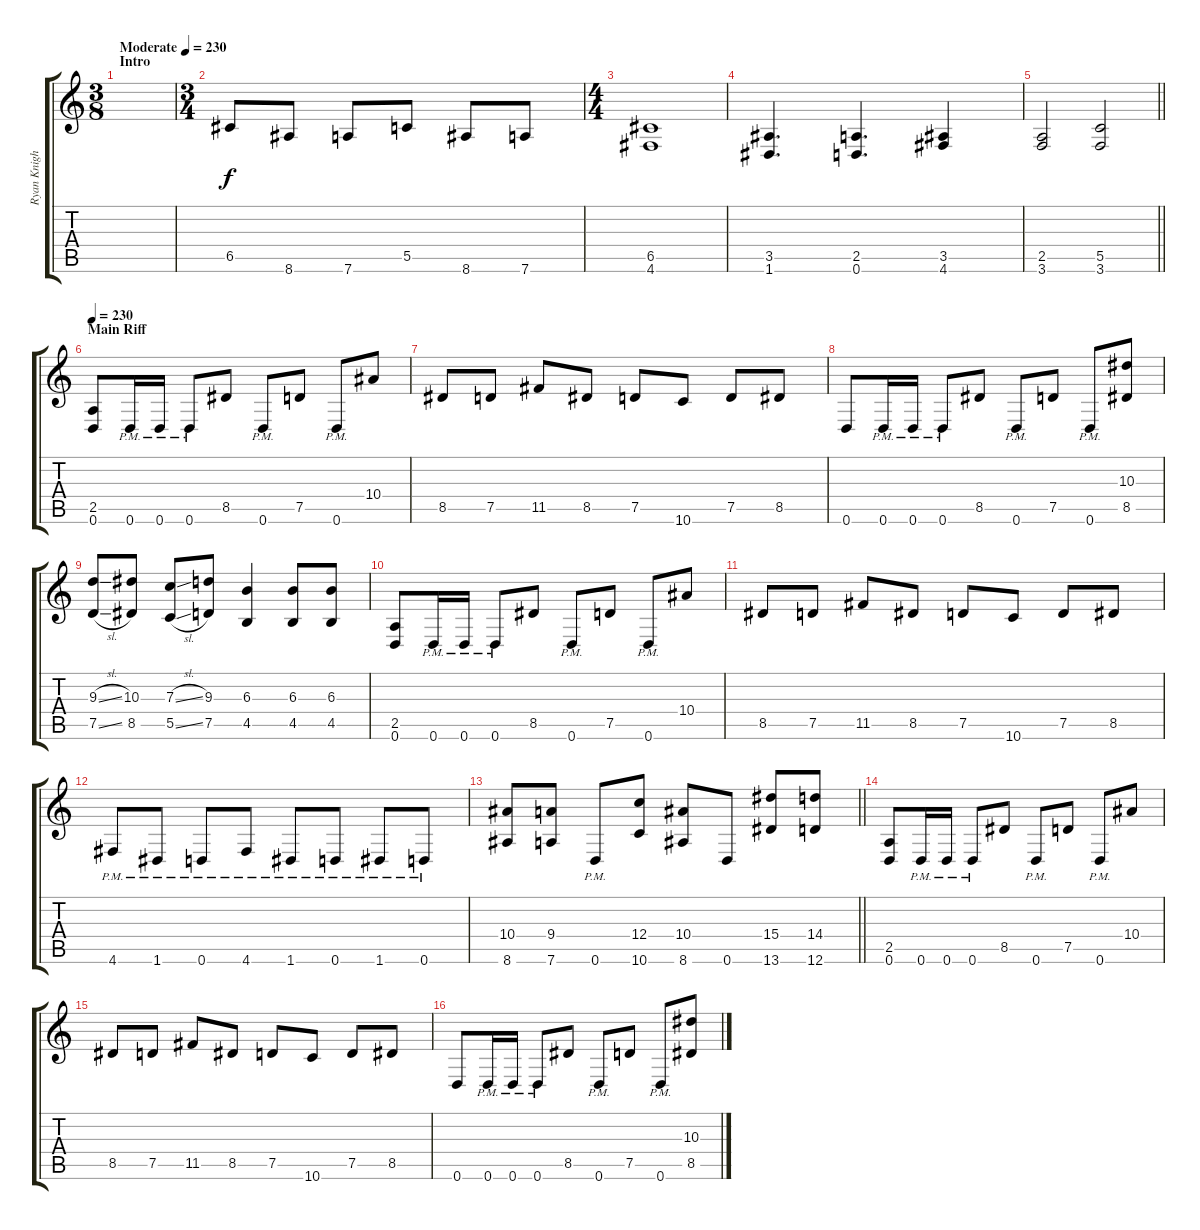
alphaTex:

\track ("Ryan Knight Rhythm" "Ryan Knigh") {instrument distortionguitar}
\staff {score tabs}
\tuning (D4 A3 F3 C3 G2 D2) {hide}
\ts (3 8)
\section ("" "Intro")
\tempo (230 "Moderate")
\clef g2
\ks c
|
\ts (3 4)
6.5.8 8.6.8 7.6.8 5.5.8 8.6.8 7.6.8 |
\ts (4 4)
(6.5 4.6).1 |
(3.5 1.6).4{d} (2.5 0.6).4{d} (3.5 4.6).4 |
\barLineRight lightlight
(2.5 3.6).2 (5.5 3.6).2 |
\section ("" "Main Riff")
\tempo 230
(2.5 0.6).8 0.6{pm}.16 0.6{pm}.16 0.6{pm}.8 8.5.8 0.6{pm}.8 7.5.8 0.6{pm}.8 10.4.8 |
8.5.8 7.5.8 11.5.8 8.5.8 7.5.8 10.6.8 7.5.8 8.5.8 |
0.6.8 0.6{pm}.16 0.6{pm}.16 0.6{pm}.8 8.5.8 0.6{pm}.8 7.5.8 0.6{pm}.8 (10.3 8.5).8 |
(9.3{sl} 7.5{sl}).8 (10.3 8.5).8 (7.3{sl} 5.5{sl}).8 (9.3 7.5).8 (6.3 4.5).4 (6.3 4.5).8 (6.3 4.5).8 |
(2.5 0.6).8 0.6{pm}.16 0.6{pm}.16 0.6{pm}.8 8.5.8 0.6{pm}.8 7.5.8 0.6{pm}.8 10.4.8 |
8.5.8 7.5.8 11.5.8 8.5.8 7.5.8 10.6.8 7.5.8 8.5.8 |
4.6{pm}.8 1.6{pm}.8 0.6{pm}.8 4.6{pm}.8 1.6{pm}.8 0.6{pm}.8 1.6{pm}.8 0.6{pm}.8 |
\barLineRight lightlight
(10.4 8.6).8 (9.4 7.6).8 0.6{pm}.8 (12.4 10.6).8 (10.4 8.6).8 0.6.8 (15.4 13.6).8 (14.4 12.6).8 |
(2.5 0.6).8 0.6{pm}.16 0.6{pm}.16 0.6{pm}.8 8.5.8 0.6{pm}.8 7.5.8 0.6{pm}.8 10.4.8 |
8.5.8 7.5.8 11.5.8 8.5.8 7.5.8 10.6.8 7.5.8 8.5.8 |
0.6.8 0.6{pm}.16 0.6{pm}.16 0.6{pm}.8 8.5.8 0.6{pm}.8 7.5.8 0.6{pm}.8 (10.3 8.5).8
